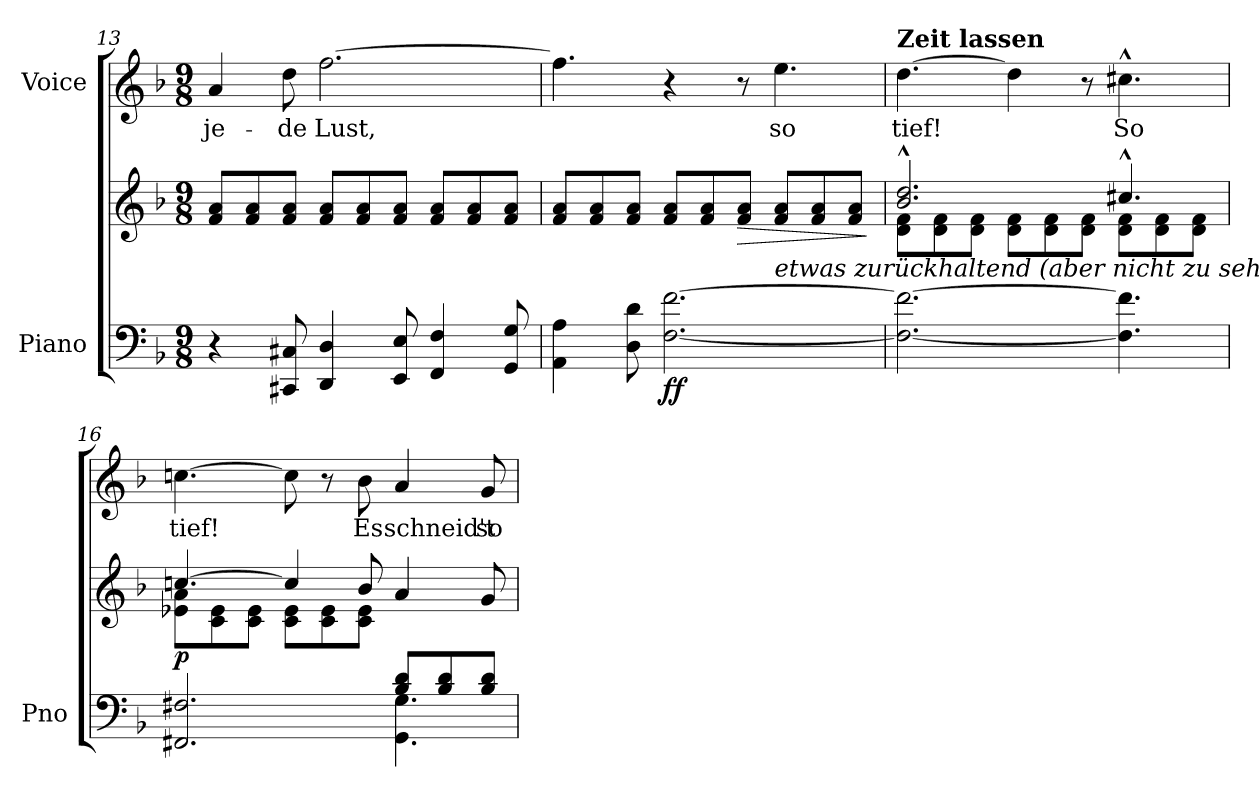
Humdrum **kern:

**kern	**kern	**dynam	**kern	**text
*part2	*part2	*part2	*part1	*part1
*staff3	*staff2	*staff2/3	*staff1	*staff1
*I"Piano	*	*	*I"Voice	*
*I'Pno	*	*	*	*
!!LO:LB:g=z
*clefF4	*clefG2	*	*clefG2	*
*k[b-]	*k[b-]	*	*k[b-]	*
*M9/8	*M9/8	*	*M9/8	*
=13	=13	=13	=13	=13
!	!	!	!	!LO:LY:b
4r	8f/ 8a/L	.	4a/	je-
.	8f/ 8a/	.	.	.
!	!	!	!	!LO:LY:b
8CC#X/ 8C#X/	8f/ 8a/J	.	8dd\	-de
!	!	!	!	!LO:LY:b
4DD/ 4D/	8f/ 8a/L	.	[2.ff\	Lust,
.	8f/ 8a/	.	.	.
8EE/ 8E/	8f/ 8a/J	.	.	.
4FF/ 4F/	8f/ 8a/L	.	.	.
.	8f/ 8a/	.	.	.
8GG/ 8G/	8f/ 8a/J	.	.	.
=14	=14	=14	=14	=14
4AA\ 4A\	8f/ 8a/L	.	4.ff\]	.
.	8f/ 8a/	.	.	.
8D\ 8d\	8f/ 8a/J	.	.	.
!	!	!LO:DY:b=2	!	!
[2.F\ [2.f\	8f/ 8a/L	ff	4r	.
.	8f/ 8a/	.	.	.
!	!	!LO:HP:b	!	!
.	8f/ 8a/J	>	8r	.
!	!LO:TX:b:i:t=etwas zurückhaltend (aber nicht zu sehr.)	!	!	!
!	!	!	!	!LO:LY:b
.	8f/ 8a/L	.	4.ee\	so
.	8f/ 8a/	.	.	.
.	8f/ 8a/J	.	.	.
.	.	]	.	.
=15	=15	=15	=15	=15
*	*^	*	*	*
!	!	!	!	!LO:TX:a:B:t=Zeit lassen	!
!	!	!	!	!	!LO:LY:b
2.F\_ 2.f\_	2.b-/^^ 2.dd/^^	8d\ 8f\L	.	[4.dd\	tief!
.	.	8d\ 8f\	.	.	.
.	.	8d\ 8f\J	.	.	.
.	.	8d\ 8f\L	.	4dd\]	.
.	.	8d\ 8f\	.	.	.
.	.	8d\ 8f\J	.	8r	.
!	!	!	!	!	!LO:LY:b
4.F\] 4.f\]	4.cc#X^^/	8d\ 8f\L	.	4.cc#X^^\	So
.	.	8d\ 8f\	.	.	.
.	.	8d\ 8f\J	.	.	.
=16	=16	=16	=16	=16	=16
*^	*	*	*	*	*
!	!	!	!	!LO:DY:a=2	!	!LO:LY:b
2.ryy	2.FF#X/ 2.F#X/	[4.ccn/	8e-X\ 8a\L	p	[4.ccn\	tief!
.	.	.	8c\ 8e-\	.	.	.
.	.	.	8c\ 8e-\J	.	.	.
.	.	4cc/]	8c\ 8e-\L	.	8cc\]	.
.	.	.	8c\ 8e-\	.	8r	.
!	!	!	!	!	!	!LO:LY:b
.	.	8b-/	8c\ 8e-\J	.	8b-\	Es
!	!	!	!	!	!	!LO:LY:b
8B-/ 8d/L	4.GG\ 4.G\	4a/	4ryy	.	4a/	schneid't
8B-/ 8d/	.	.	.	.	.	.
!	!	!	!	!	!	!LO:LY:b
8B-/ 8d/J	.	8g/	8ryy	.	8g/	so
*v	*v	*	*	*	*	*
*	*v	*v	*	*	*
=	=	=	=	=
*-	*-	*-	*-	*-
